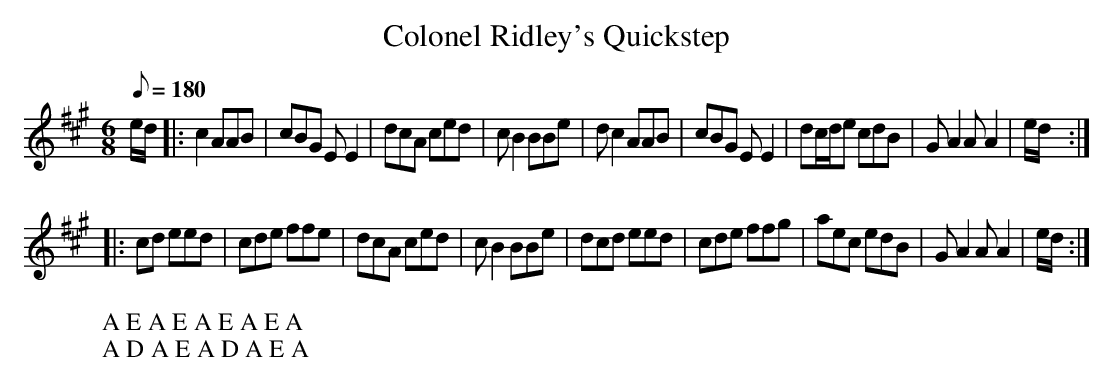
X:1
T:Colonel Ridley's Quickstep
M:6/8
L:1/8
Q:180
K:A
e/d/|:c2 AAB|cBG EE2|dcA ced|cB2 BBe|dc2 AAB|cBG EE2|dc/d/e cdB|GA2 AA2|e/d/:|
W:A E A E A E A E A
|:cd eed|cde ffe|dcA ced|cB2 BBe|dcd eed|cde ffg|aec edB|GA2 AA2|e/d/:|
W:A D A E A D A E A
